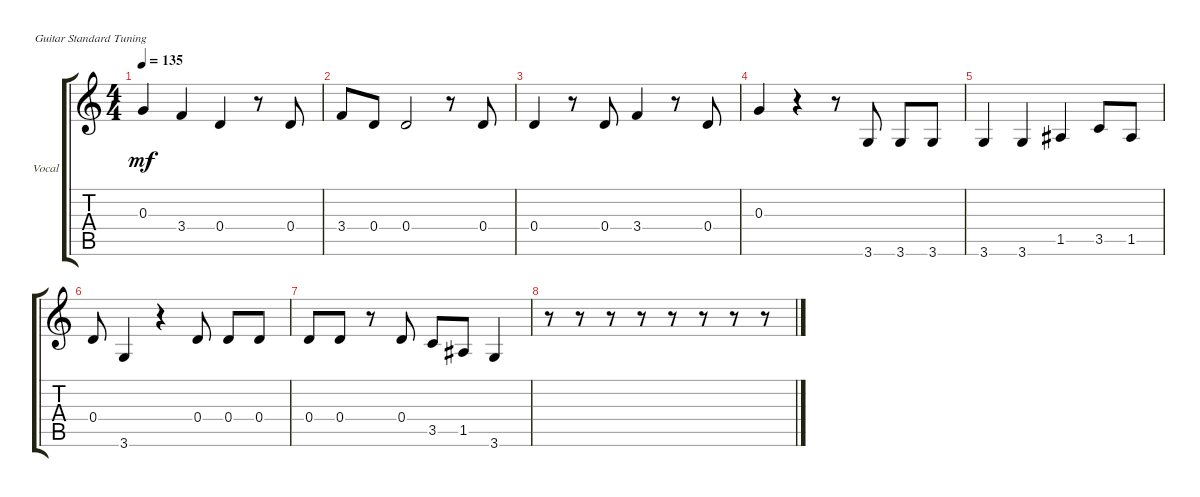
\defaultSystemsLayout 4
\bracketExtendMode groupsimilarinstruments
\firstSystemTrackNameOrientation horizontal
\otherSystemsTrackNameOrientation horizontal
\track ("Vocal" "Vocal") {instrument acousticguitarnylon}
\staff {score tabs}
\tuning (E4 B3 G3 D3 A2 E2)
\ts (4 4)
\tempo 135
\clef g2
\ks c
0.3.4{dy mf} 3.4.4 0.4.4 r.8 0.4.8 |
3.4.8 0.4.8 0.4.2 r.8 0.4.8 |
0.4.4 r.8 0.4.8 3.4.4 r.8 0.4.8 |
0.3.4 r.4 r.8 3.6.8 3.6.8 3.6.8 |
3.6.4 3.6.4 1.5.4 3.5.8 1.5.8 |
0.4.8 3.6.4 r.4 0.4.8 0.4.8 0.4.8 |
0.4.8 0.4.8 r.8 0.4.8 3.5.8 1.5.8 3.6.4 |
r.8 r.8 r.8 r.8 r.8 r.8 r.8 r.8
